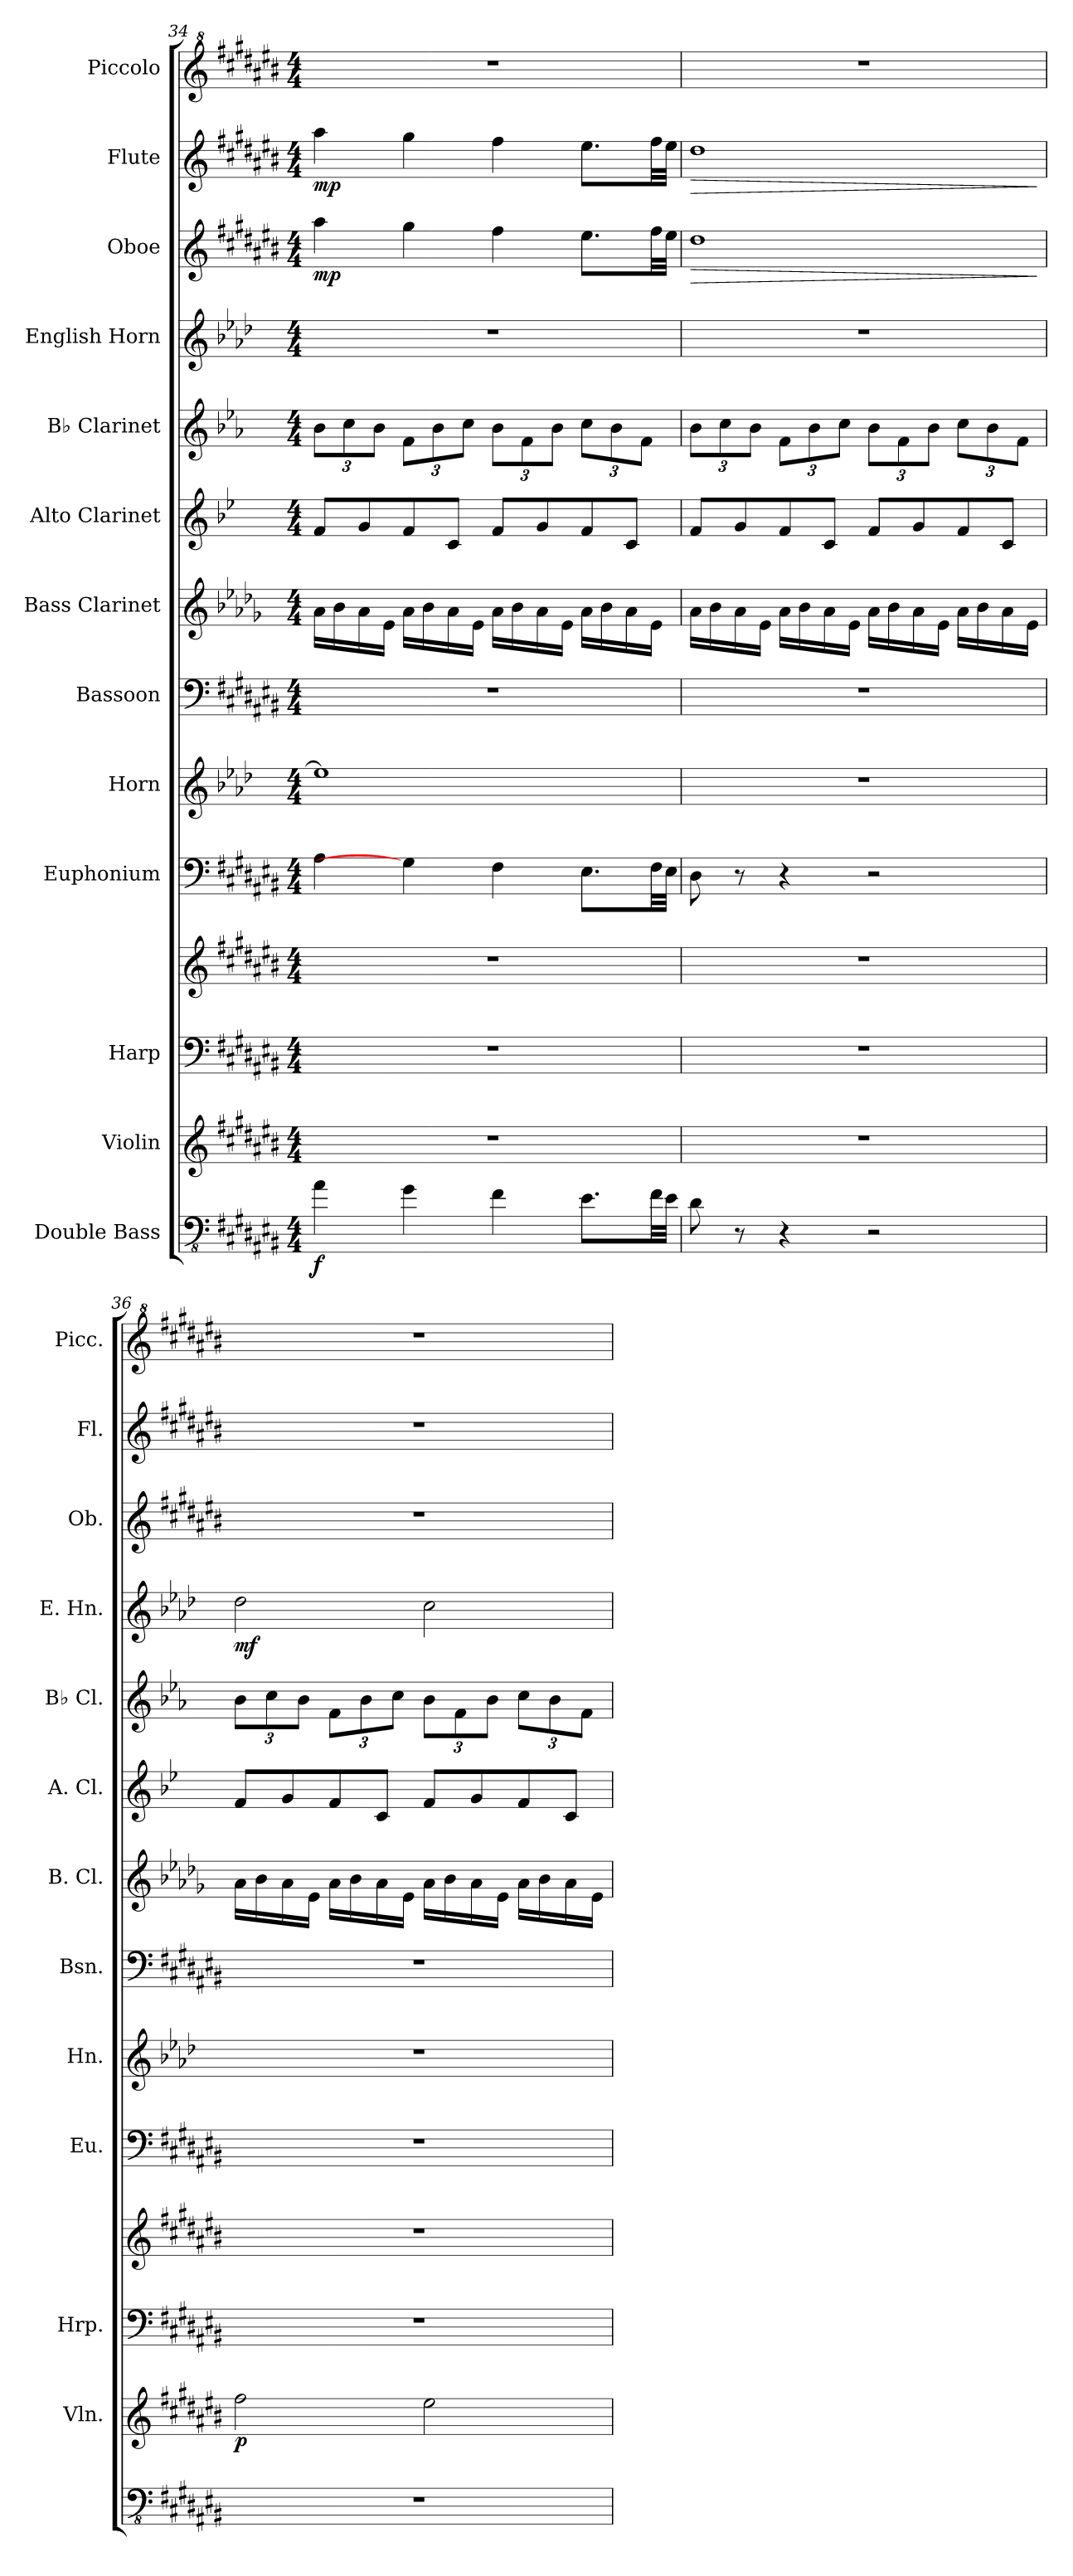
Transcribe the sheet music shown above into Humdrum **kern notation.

**kern	**dynam	**kern	**dynam	**kern	**kern	**kern	**kern	**kern	**kern	**kern	**kern	**kern	**dynam	**kern	**dynam	**kern	**dynam	**kern
*part13	*part13	*part12	*part12	*part11	*part11	*part10	*part9	*part8	*part7	*part6	*part5	*part4	*part4	*part3	*part3	*part2	*part2	*part1
*staff14	*staff14	*staff13	*staff13	*staff12	*staff11	*staff10	*staff9	*staff8	*staff7	*staff6	*staff5	*staff4	*staff4	*staff3	*staff3	*staff2	*staff2	*staff1
*I"Double Bass	*	*I"Violin	*	*I"Harp	*	*I"Euphonium	*I"Horn	*I"Bassoon	*I"Bass Clarinet	*I"Alto Clarinet	*I"B♭ Clarinet	*I"English Horn	*	*I"Oboe	*	*I"Flute	*	*I"Piccolo
*	*	*I'Vln.	*	*I'Hrp.	*	*I'Eu.	*I'Hn.	*I'Bsn.	*I'B. Cl.	*I'A. Cl.	*I'B♭ Cl.	*I'E. Hn.	*	*I'Ob.	*	*I'Fl.	*	*I'Picc.
*clefFv4	*	*clefG2	*	*clefF4	*clefG2	*clefF4	*clefG2	*clefF4	*clefG2	*clefG2	*clefG2	*clefG2	*	*clefG2	*	*clefG2	*	*clefG^2
*ITrd7c12	*	*	*	*	*	*	*ITrd4c7	*	*ITrd8c14	*ITrd5c9	*ITrd1c2	*ITrd4c7	*	*	*	*	*	*ITrd-7c-12
*k[f#c#g#d#a#e#b#]	*	*k[f#c#g#d#a#e#b#]	*	*k[f#c#g#d#a#e#b#]	*k[f#c#g#d#a#e#b#]	*k[f#c#g#d#a#e#b#]	*k[b-e-a-d-g-]	*k[f#c#g#d#a#e#b#]	*k[b-e-a-d-g-]	*k[b-e-a-d-g-]	*k[b-e-a-d-g-]	*k[b-e-a-d-g-]	*	*k[f#c#g#d#a#e#b#]	*	*k[f#c#g#d#a#e#b#]	*	*k[f#c#g#d#a#e#b#]
*C#:	*	*C#:	*	*C#:	*C#:	*C#:	*D-:	*C#:	*D-:	*D-:	*D-:	*D-:	*	*C#:	*	*C#:	*	*C#:
*M4/4	*	*M4/4	*	*M4/4	*M4/4	*M4/4	*M4/4	*M4/4	*M4/4	*M4/4	*M4/4	*M4/4	*	*M4/4	*	*M4/4	*	*M4/4
*	*	*	*	*	*	*	*	*	*	*	*Xbrackettup	*	*	*	*	*	*	*
=34	=34	=34	=34	=34	=34	=34	=34	=34	=34	=34	=34	=34	=34	=34	=34	=34	=34	=34
!	!LO:DY:b	!	!	!	!	!	!	!	!	!	!	!	!	!	!LO:DY:b	!	!LO:DY:b	!
4AA#\	f	1r	.	1r	1r	4A#\	1a-]	1r	16A-\LL	8A-/L	12a-\L	1r	.	4aa#\	mp	4aa#\	mp	1r
.	.	.	.	.	.	.	.	.	16B-\	.	.	.	.	.	.	.	.	.
.	.	.	.	.	.	.	.	.	.	.	12b-\	.	.	.	.	.	.	.
.	.	.	.	.	.	.	.	.	16A-\	8B-/	.	.	.	.	.	.	.	.
.	.	.	.	.	.	.	.	.	.	.	12a-\J	.	.	.	.	.	.	.
.	.	.	.	.	.	.	.	.	16E-\JJ	.	.	.	.	.	.	.	.	.
4GG#\	.	.	.	.	.	4G#\]	.	.	16A-\LL	8A-/	12e-\L	.	.	4gg#\	.	4gg#\	.	.
.	.	.	.	.	.	.	.	.	16B-\	.	.	.	.	.	.	.	.	.
.	.	.	.	.	.	.	.	.	.	.	12a-\	.	.	.	.	.	.	.
.	.	.	.	.	.	.	.	.	16A-\	8E-/J	.	.	.	.	.	.	.	.
.	.	.	.	.	.	.	.	.	.	.	12b-\J	.	.	.	.	.	.	.
.	.	.	.	.	.	.	.	.	16E-\JJ	.	.	.	.	.	.	.	.	.
4FF#\	.	.	.	.	.	4F#\	.	.	16A-\LL	8A-/L	12a-\L	.	.	4ff#\	.	4ff#\	.	.
.	.	.	.	.	.	.	.	.	16B-\	.	.	.	.	.	.	.	.	.
.	.	.	.	.	.	.	.	.	.	.	12e-\	.	.	.	.	.	.	.
.	.	.	.	.	.	.	.	.	16A-\	8B-/	.	.	.	.	.	.	.	.
.	.	.	.	.	.	.	.	.	.	.	12a-\J	.	.	.	.	.	.	.
.	.	.	.	.	.	.	.	.	16E-\JJ	.	.	.	.	.	.	.	.	.
8.EE#\L	.	.	.	.	.	8.E#\L	.	.	16A-\LL	8A-/	12b-\L	.	.	8.ee#\L	.	8.ee#\L	.	.
.	.	.	.	.	.	.	.	.	16B-\	.	.	.	.	.	.	.	.	.
.	.	.	.	.	.	.	.	.	.	.	12a-\	.	.	.	.	.	.	.
.	.	.	.	.	.	.	.	.	16A-\	8E-/J	.	.	.	.	.	.	.	.
.	.	.	.	.	.	.	.	.	.	.	12e-\J	.	.	.	.	.	.	.
32FF#\LL	.	.	.	.	.	32F#\LL	.	.	16E-\JJ	.	.	.	.	32ff#\LL	.	32ff#\LL	.	.
32EE#\JJJ	.	.	.	.	.	32E#\JJJ	.	.	.	.	.	.	.	32ee#\JJJ	.	32ee#\JJJ	.	.
!!LO:PB:g=z
=35	=35	=35	=35	=35	=35	=35	=35	=35	=35	=35	=35	=35	=35	=35	=35	=35	=35	=35
!	!	!	!	!	!	!	!	!	!	!	!	!	!	!	!LO:HP:b	!	!LO:HP:b	!
8DD#\	.	1r	.	1r	1r	8D#\	1r	1r	16A-\LL	8A-/L	12a-\L	1r	.	1dd#	>	1dd#	>	1r
.	.	.	.	.	.	.	.	.	16B-\	.	.	.	.	.	.	.	.	.
.	.	.	.	.	.	.	.	.	.	.	12b-\	.	.	.	.	.	.	.
8r	.	.	.	.	.	8r	.	.	16A-\	8B-/	.	.	.	.	.	.	.	.
.	.	.	.	.	.	.	.	.	.	.	12a-\J	.	.	.	.	.	.	.
.	.	.	.	.	.	.	.	.	16E-\JJ	.	.	.	.	.	.	.	.	.
4r	.	.	.	.	.	4r	.	.	16A-\LL	8A-/	12e-\L	.	.	.	.	.	.	.
.	.	.	.	.	.	.	.	.	16B-\	.	.	.	.	.	.	.	.	.
.	.	.	.	.	.	.	.	.	.	.	12a-\	.	.	.	.	.	.	.
.	.	.	.	.	.	.	.	.	16A-\	8E-/J	.	.	.	.	.	.	.	.
.	.	.	.	.	.	.	.	.	.	.	12b-\J	.	.	.	.	.	.	.
.	.	.	.	.	.	.	.	.	16E-\JJ	.	.	.	.	.	.	.	.	.
2r	.	.	.	.	.	2r	.	.	16A-\LL	8A-/L	12a-\L	.	.	.	.	.	.	.
.	.	.	.	.	.	.	.	.	16B-\	.	.	.	.	.	.	.	.	.
.	.	.	.	.	.	.	.	.	.	.	12e-\	.	.	.	.	.	.	.
.	.	.	.	.	.	.	.	.	16A-\	8B-/	.	.	.	.	.	.	.	.
.	.	.	.	.	.	.	.	.	.	.	12a-\J	.	.	.	.	.	.	.
.	.	.	.	.	.	.	.	.	16E-\JJ	.	.	.	.	.	.	.	.	.
.	.	.	.	.	.	.	.	.	16A-\LL	8A-/	12b-\L	.	.	.	.	.	.	.
.	.	.	.	.	.	.	.	.	16B-\	.	.	.	.	.	.	.	.	.
.	.	.	.	.	.	.	.	.	.	.	12a-\	.	.	.	.	.	.	.
.	.	.	.	.	.	.	.	.	16A-\	8E-/J	.	.	.	.	.	.	.	.
.	.	.	.	.	.	.	.	.	.	.	12e-\J	.	.	.	.	.	.	.
.	.	.	.	.	.	.	.	.	16E-\JJ	.	.	.	.	.	.	.	.	.
.	.	.	.	.	.	.	.	.	.	.	.	.	.	.	]	.	]	.
=36	=36	=36	=36	=36	=36	=36	=36	=36	=36	=36	=36	=36	=36	=36	=36	=36	=36	=36
!	!	!	!LO:DY:b	!	!	!	!	!	!	!	!	!	!LO:DY:b	!	!	!	!	!
1r	.	2ff#\	p	1r	1r	1r	1r	1r	16A-\LL	8A-/L	12a-\L	2g-\	mf	1r	.	1r	.	1r
.	.	.	.	.	.	.	.	.	16B-\	.	.	.	.	.	.	.	.	.
.	.	.	.	.	.	.	.	.	.	.	12b-\	.	.	.	.	.	.	.
.	.	.	.	.	.	.	.	.	16A-\	8B-/	.	.	.	.	.	.	.	.
.	.	.	.	.	.	.	.	.	.	.	12a-\J	.	.	.	.	.	.	.
.	.	.	.	.	.	.	.	.	16E-\JJ	.	.	.	.	.	.	.	.	.
.	.	.	.	.	.	.	.	.	16A-\LL	8A-/	12e-\L	.	.	.	.	.	.	.
.	.	.	.	.	.	.	.	.	16B-\	.	.	.	.	.	.	.	.	.
.	.	.	.	.	.	.	.	.	.	.	12a-\	.	.	.	.	.	.	.
.	.	.	.	.	.	.	.	.	16A-\	8E-/J	.	.	.	.	.	.	.	.
.	.	.	.	.	.	.	.	.	.	.	12b-\J	.	.	.	.	.	.	.
.	.	.	.	.	.	.	.	.	16E-\JJ	.	.	.	.	.	.	.	.	.
.	.	2ee#\	.	.	.	.	.	.	16A-\LL	8A-/L	12a-\L	2f\	.	.	.	.	.	.
.	.	.	.	.	.	.	.	.	16B-\	.	.	.	.	.	.	.	.	.
.	.	.	.	.	.	.	.	.	.	.	12e-\	.	.	.	.	.	.	.
.	.	.	.	.	.	.	.	.	16A-\	8B-/	.	.	.	.	.	.	.	.
.	.	.	.	.	.	.	.	.	.	.	12a-\J	.	.	.	.	.	.	.
.	.	.	.	.	.	.	.	.	16E-\JJ	.	.	.	.	.	.	.	.	.
.	.	.	.	.	.	.	.	.	16A-\LL	8A-/	12b-\L	.	.	.	.	.	.	.
.	.	.	.	.	.	.	.	.	16B-\	.	.	.	.	.	.	.	.	.
.	.	.	.	.	.	.	.	.	.	.	12a-\	.	.	.	.	.	.	.
.	.	.	.	.	.	.	.	.	16A-\	8E-/J	.	.	.	.	.	.	.	.
.	.	.	.	.	.	.	.	.	.	.	12e-\J	.	.	.	.	.	.	.
.	.	.	.	.	.	.	.	.	16E-\JJ	.	.	.	.	.	.	.	.	.
=	=	=	=	=	=	=	=	=	=	=	=	=	=	=	=	=	=	=
*-	*-	*-	*-	*-	*-	*-	*-	*-	*-	*-	*-	*-	*-	*-	*-	*-	*-	*-
